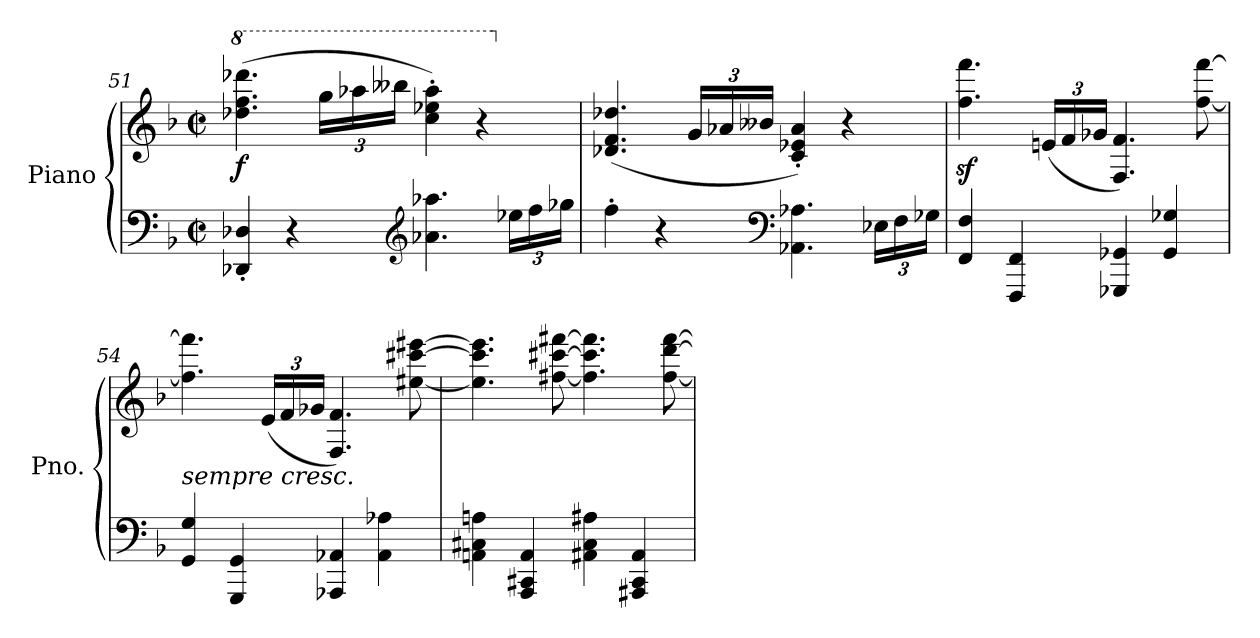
**kern	**kern	**dynam
*part1	*part1	*part1
*staff2	*staff1	*staff1/2
*I"Piano	*	*
*I'Pno.	*	*
*clefF4	*clefG2	*
*k[b-]	*k[b-]	*
*M2/2	*M2/2	*
*met(c|)	*met(c|)	*
*	*8va	*
=51	=51	=51
!	!	!LO:DY:b
4DD-X/' 4D-X/'	(>4.ddd-X\ 4.fff\ 4.dddd-X\	f
4r	.	.
*	*Xbrackettup	*
.	24ggg\LL	.
.	24aaa-X\	.
.	24bbb--X\JJ	.
*clefG2	*	*
4.a-X\ 4.aa-X\	4ccc\' 4eee-X\' 4aaa-\')	.
.	4r	.
*Xbrackettup	*	*
24ee-X\LL	.	.
24ff\	.	.
24gg-X\JJ	.	.
!!LO:LB:g=z
=52	=52	=52
*	*X8va	*
4ff'\	(>4.d-X/ 4.f/ 4.dd-X/	.
4r	.	.
.	24g/LL	.
.	24a-X/	.
.	24b--X/JJ	.
*clefF4	*	*
4.AA-X\ 4.A-X\	4c/' 4e-X/' 4a-/')	.
.	4r	.
24E-X\LL	.	.
24F\	.	.
24G-X\JJ	.	.
=53	=53	=53
4FF/ 4F/	4.ff\z< 4.fff\z<	.
4FFF/ 4FF/	.	.
.	(>24en/LL	.
.	24f/	.
.	24g-X/JJ	.
4GGG-X/ 4GG-X/	4.F/ 4.f/)	.
4GG-/ 4G-X/	.	.
.	[8ff\ [8fff\	.
=54	=54	=54
!	!LO:TX:b:i:t=sempre cresc.	!
4GG/ 4G/	4.ff\] 4.fff\]	.
4GGG/ 4GG/	.	.
.	(>24e/LL	.
.	24f/	.
.	24g-X/JJ	.
4AAA-X/ 4AA-X/	4.F/ 4.f/)	.
4AA-\ 4A-X\	.	.
.	[8ee#X\ [8ccc#X\ [8eee#X\	.
=55	=55	=55
4AAn\ 4C#X\ 4An\	4.ee#\] 4.ccc#\] 4.eee#\]	.
4AAA/ 4CC#X/ 4AA/	.	.
.	[8ff#X\ [8ccc#X\ [8fff#X\	.
4AA#X\ 4C#\ 4A#X\	4.ff#\] 4.ccc#\] 4.fff#\]	.
4AAA#X/ 4CC#/ 4AA#/	.	.
.	[8ff#\ [8ddd\ [8fff#\	.
=	=	=
*-	*-	*-
